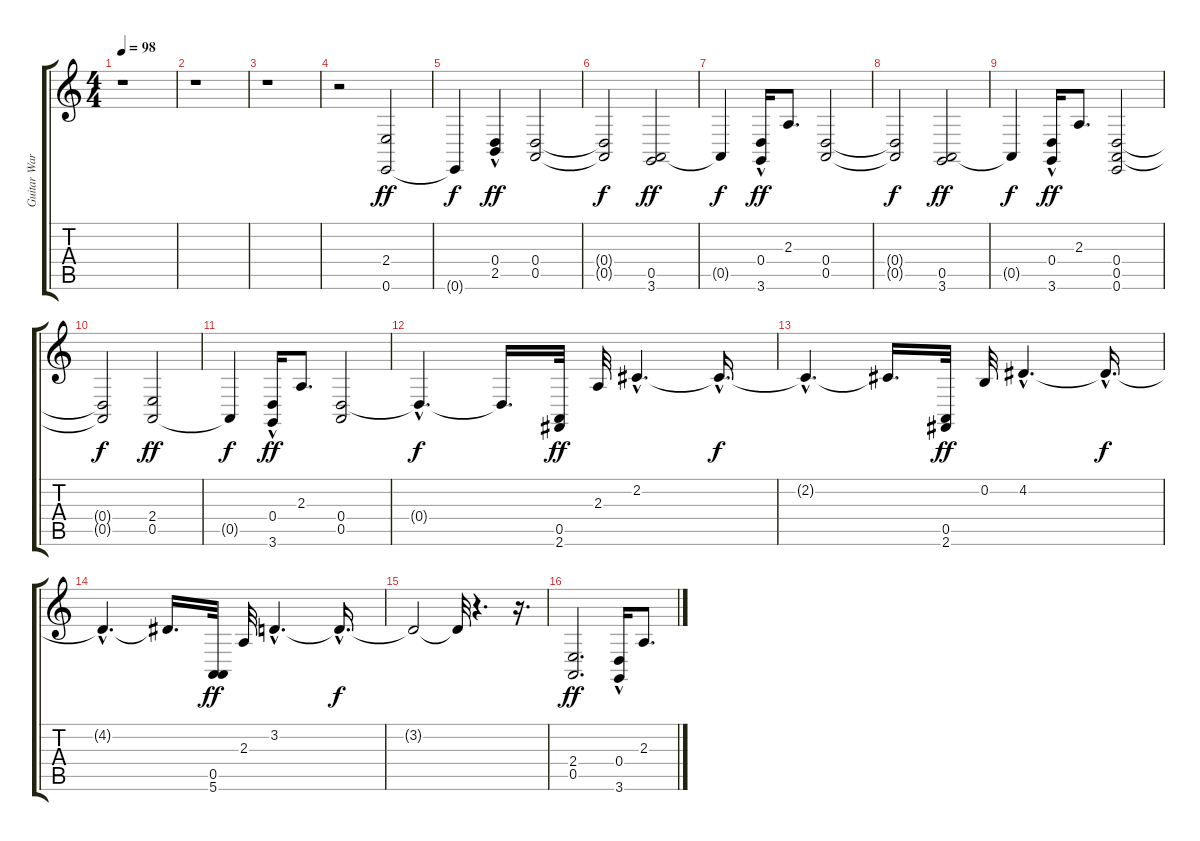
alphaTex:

\track ("Guitar Warmth" "Guitar War") {instrument pad2warm}
\staff {score tabs}
\tuning (E4 B3 G3 D3 A2 E2) {hide}
\ts (4 4)
\tempo 98
\clef g2
\ks c
r.1{dy ff instrument pad2warm} |
r.1 |
r.1 |
r.2 (2.4 0.6).2 |
0.6{t}.4{dy f} (0.4{hac} 2.5{hac}).4{dy ff} (0.4 0.5).2 |
(0.4{t} 0.5{t}).2{dy f} (0.5 3.6).2{dy ff} |
0.5{t}.4{dy f} (0.4{hac} 3.6).16{dy ff} 2.3.8{d} (0.4 0.5).2 |
(0.4{t} 0.5{t}).2{dy f} (0.5 3.6).2{dy ff} |
0.5{t}.4{dy f} (0.4{hac} 3.6).16{dy ff} 2.3.8{d} (0.4 0.5 0.6).2 |
(0.4{t} 0.5{t}).2{dy f} (2.4 0.5).2{dy ff} |
0.5{t}.4{dy f} (0.4{hac} 3.6).16{dy ff} 2.3.8{d} (0.4 0.5).2 |
0.4{hac t}.4{d dy f} 0.4{t}.16{d} (0.5 2.6).32{dy ff} 2.3.32 2.2{hac}.4{d} 2.2{hac t}.16{d dy f} |
2.2{hac t}.4{d} 2.2{t}.16{d} (0.5 2.6).32{dy ff} 0.2.32 4.2{hac}.4{d} 4.2{hac t}.16{d dy f} |
4.2{hac t}.4{d} 4.2{t}.16{d} (0.5 5.6).32{dy ff} 2.3.32 3.2{hac}.4{d} 3.2{hac t}.16{d dy f} |
3.2{t}.2 3.2{t}.32 r.4{d} r.16{d} |
(2.4 0.5).2{d dy ff} (0.4{hac} 3.6).16 2.3.8{d}
